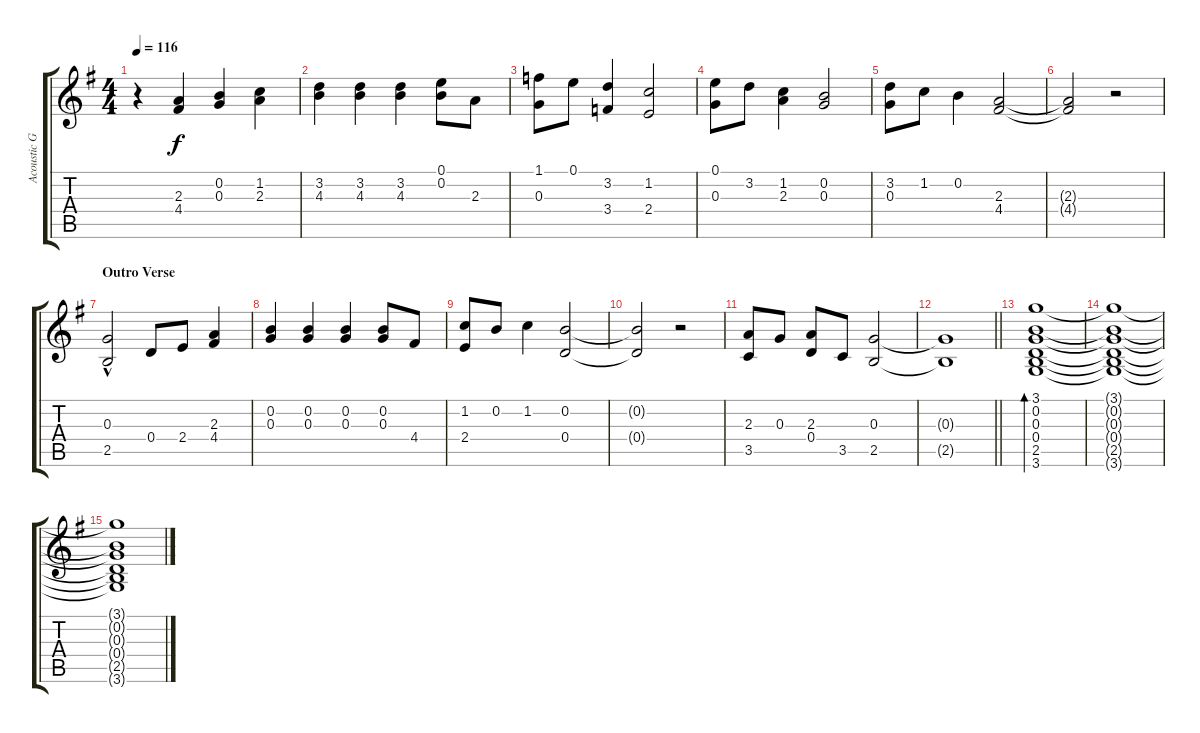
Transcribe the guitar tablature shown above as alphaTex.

\track ("Acoustic Guitar" "Acoustic G") {instrument acousticguitarsteel}
\staff {score tabs}
\tuning (E4 B3 G3 D3 A2 E2) {hide}
\ts (4 4)
\tempo 116
\clef g2
\ks g
r.4{dy f} (2.3 4.4).4 (0.2 0.3).4 (1.2 2.3).4 |
(3.2 4.3).4 (3.2 4.3).4 (3.2 4.3).4 (0.1 0.2).8 2.3.8 |
(1.1 0.3).8 0.1.8 (3.2 3.4).4 (1.2 2.4).2 |
(0.1 0.3).8 3.2.8 (1.2 2.3).4 (0.2 0.3).2 |
(3.2 0.3).8 1.2.8 0.2.4 (2.3 4.4).2 |
(2.3{t} 4.4{t}).2 r.2 |
\section ("" "Outro Verse")
(0.3{hac} 2.5).2 0.4.8 2.4.8 (2.3 4.4).4 |
(0.2 0.3).4 (0.2 0.3).4 (0.2 0.3).4 (0.2 0.3).8 4.4.8 |
(1.2 2.4).8 0.2.8 1.2.4 (0.2 0.4).2 |
(0.2{t} 0.4{t}).2 r.2 |
(2.3 3.5).8 0.3.8 (2.3 0.4).8 3.5.8 (0.3 2.5).2 |
\barLineRight lightlight
(0.3{t} 2.5{t}).1 |
(3.1 0.2 0.3 0.4 2.5 3.6).1{bd 240} |
(3.1{t} 0.2{t} 0.3{t} 0.4{t} 2.5{t} 3.6{t}).1 |
(3.1{t} 0.2{t} 0.3{t} 0.4{t} 2.5{t} 3.6{t}).1
